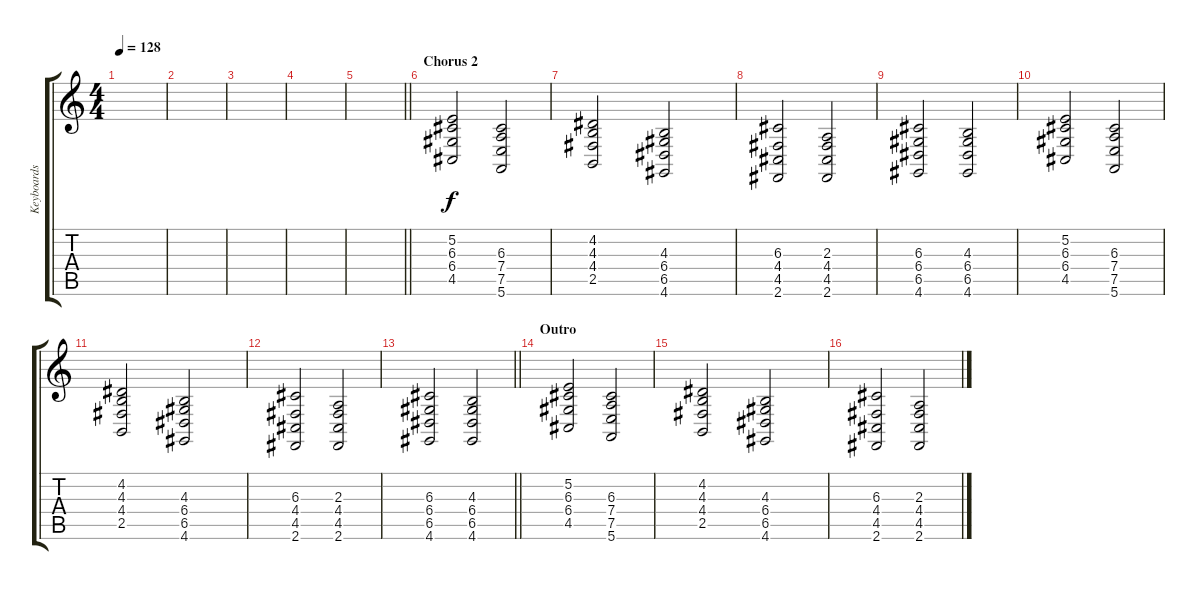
\track ("Keyboards" "Keyboards") {instrument lead2sawtooth}
\staff {score tabs}
\tuning (E4 B3 G3 D3 A2 E2) {hide}
\ts (4 4)
\tempo 128
\clef g2
\ks c
|
|
|
|
\barLineRight lightlight
|
\section ("" "Chorus 2")
(5.2 6.3 6.4 4.5).2 (6.3 7.4 7.5 5.6).2 |
(4.2 4.3 4.4 2.5).2 (4.3 6.4 6.5 4.6).2 |
(6.3 4.4 4.5 2.6).2 (2.3 4.4 4.5 2.6).2 |
(6.3 6.4 6.5 4.6).2 (4.3 6.4 6.5 4.6).2 |
(5.2 6.3 6.4 4.5).2 (6.3 7.4 7.5 5.6).2 |
(4.2 4.3 4.4 2.5).2 (4.3 6.4 6.5 4.6).2 |
(6.3 4.4 4.5 2.6).2 (2.3 4.4 4.5 2.6).2 |
\barLineRight lightlight
(6.3 6.4 6.5 4.6).2 (4.3 6.4 6.5 4.6).2 |
\section ("" "Outro")
(5.2 6.3 6.4 4.5).2 (6.3 7.4 7.5 5.6).2 |
(4.2 4.3 4.4 2.5).2 (4.3 6.4 6.5 4.6).2 |
(6.3 4.4 4.5 2.6).2 (2.3 4.4 4.5 2.6).2
